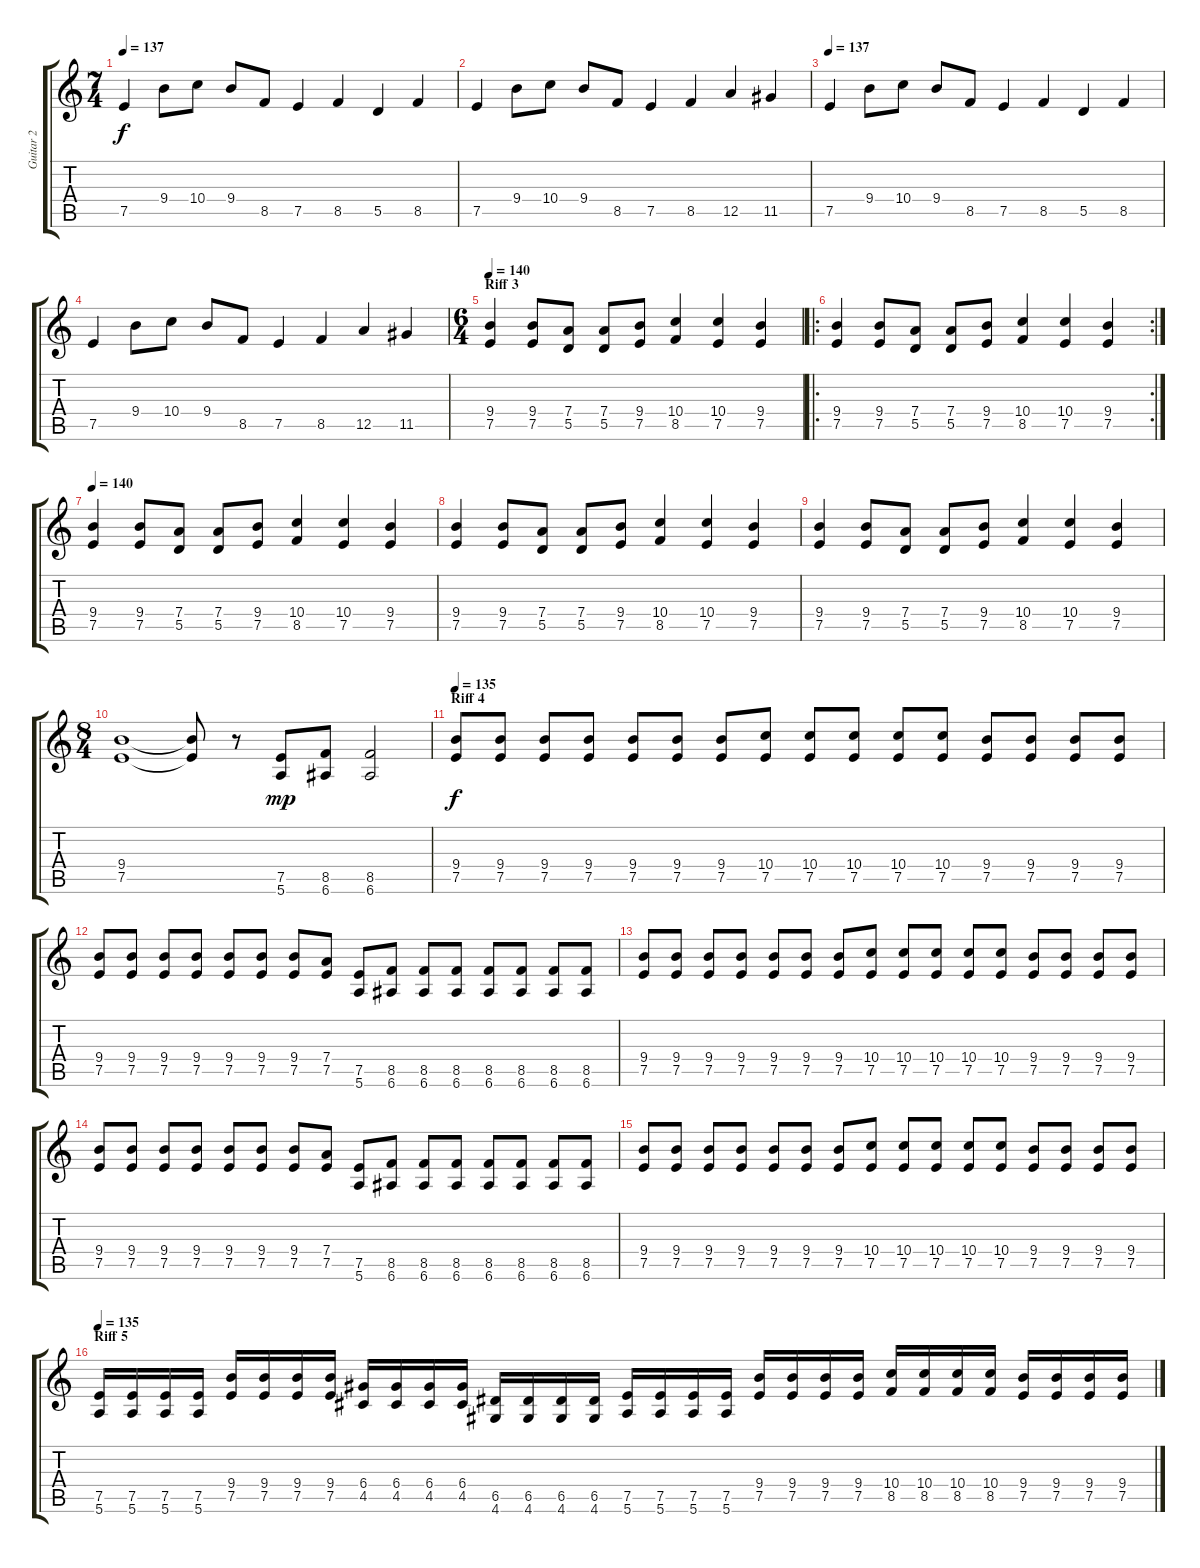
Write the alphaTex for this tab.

\track ("Guitar 2" "Guitar 2") {instrument distortionguitar}
\staff {score tabs}
\tuning (E4 B3 G3 D3 A2 E2) {hide}
\ts (7 4)
\tempo 137
\clef g2
\ks c
7.5.4{dy f} 9.4.8 10.4.8 9.4.8 8.5.8 7.5.4 8.5.4 5.5.4 8.5.4 |
7.5.4 9.4.8 10.4.8 9.4.8 8.5.8 7.5.4 8.5.4 12.5.4 11.5.4 |
\tempo 137
7.5.4 9.4.8 10.4.8 9.4.8 8.5.8 7.5.4 8.5.4 5.5.4 8.5.4 |
7.5.4 9.4.8 10.4.8 9.4.8 8.5.8 7.5.4 8.5.4 12.5.4 11.5.4 |
\ts (6 4)
\section ("" "Riff 3")
\tempo 140
(9.4 7.5).4 (9.4 7.5).8 (7.4 5.5).8 (7.4 5.5).8 (9.4 7.5).8 (10.4 8.5).4 (10.4 7.5).4 (9.4 7.5).4 |
\ro
\rc 2
(9.4 7.5).4 (9.4 7.5).8 (7.4 5.5).8 (7.4 5.5).8 (9.4 7.5).8 (10.4 8.5).4 (10.4 7.5).4 (9.4 7.5).4 |
\tempo 140
(9.4 7.5).4 (9.4 7.5).8 (7.4 5.5).8 (7.4 5.5).8 (9.4 7.5).8 (10.4 8.5).4 (10.4 7.5).4 (9.4 7.5).4 |
(9.4 7.5).4 (9.4 7.5).8 (7.4 5.5).8 (7.4 5.5).8 (9.4 7.5).8 (10.4 8.5).4 (10.4 7.5).4 (9.4 7.5).4 |
(9.4 7.5).4 (9.4 7.5).8 (7.4 5.5).8 (7.4 5.5).8 (9.4 7.5).8 (10.4 8.5).4 (10.4 7.5).4 (9.4 7.5).4 |
\ts (8 4)
(9.4 7.5).1 (9.4{t} 7.5{t}).8 r.8 (7.5 5.6).8{dy mp} (8.5 6.6).8 (8.5 6.6).2 |
\section ("" "Riff 4")
\tempo 135
(9.4 7.5).8{dy f} (9.4 7.5).8 (9.4 7.5).8 (9.4 7.5).8 (9.4 7.5).8 (9.4 7.5).8 (9.4 7.5).8 (10.4 7.5).8 (10.4 7.5).8 (10.4 7.5).8 (10.4 7.5).8 (10.4 7.5).8 (9.4 7.5).8 (9.4 7.5).8 (9.4 7.5).8 (9.4 7.5).8 |
(9.4 7.5).8 (9.4 7.5).8 (9.4 7.5).8 (9.4 7.5).8 (9.4 7.5).8 (9.4 7.5).8 (9.4 7.5).8 (7.4 7.5).8 (7.5 5.6).8 (8.5 6.6).8 (8.5 6.6).8 (8.5 6.6).8 (8.5 6.6).8 (8.5 6.6).8 (8.5 6.6).8 (8.5 6.6).8 |
(9.4 7.5).8 (9.4 7.5).8 (9.4 7.5).8 (9.4 7.5).8 (9.4 7.5).8 (9.4 7.5).8 (9.4 7.5).8 (10.4 7.5).8 (10.4 7.5).8 (10.4 7.5).8 (10.4 7.5).8 (10.4 7.5).8 (9.4 7.5).8 (9.4 7.5).8 (9.4 7.5).8 (9.4 7.5).8 |
(9.4 7.5).8 (9.4 7.5).8 (9.4 7.5).8 (9.4 7.5).8 (9.4 7.5).8 (9.4 7.5).8 (9.4 7.5).8 (7.4 7.5).8 (7.5 5.6).8 (8.5 6.6).8 (8.5 6.6).8 (8.5 6.6).8 (8.5 6.6).8 (8.5 6.6).8 (8.5 6.6).8 (8.5 6.6).8 |
(9.4 7.5).8 (9.4 7.5).8 (9.4 7.5).8 (9.4 7.5).8 (9.4 7.5).8 (9.4 7.5).8 (9.4 7.5).8 (10.4 7.5).8 (10.4 7.5).8 (10.4 7.5).8 (10.4 7.5).8 (10.4 7.5).8 (9.4 7.5).8 (9.4 7.5).8 (9.4 7.5).8 (9.4 7.5).8 |
\section ("" "Riff 5")
\tempo 135
(7.5 5.6).16 (7.5 5.6).16 (7.5 5.6).16 (7.5 5.6).16 (9.4 7.5).16 (9.4 7.5).16 (9.4 7.5).16 (9.4 7.5).16 (6.4 4.5).16 (6.4 4.5).16 (6.4 4.5).16 (6.4 4.5).16 (6.5 4.6).16 (6.5 4.6).16 (6.5 4.6).16 (6.5 4.6).16 (7.5 5.6).16 (7.5 5.6).16 (7.5 5.6).16 (7.5 5.6).16 (9.4 7.5).16 (9.4 7.5).16 (9.4 7.5).16 (9.4 7.5).16 (10.4 8.5).16 (10.4 8.5).16 (10.4 8.5).16 (10.4 8.5).16 (9.4 7.5).16 (9.4 7.5).16 (9.4 7.5).16 (9.4 7.5).16
